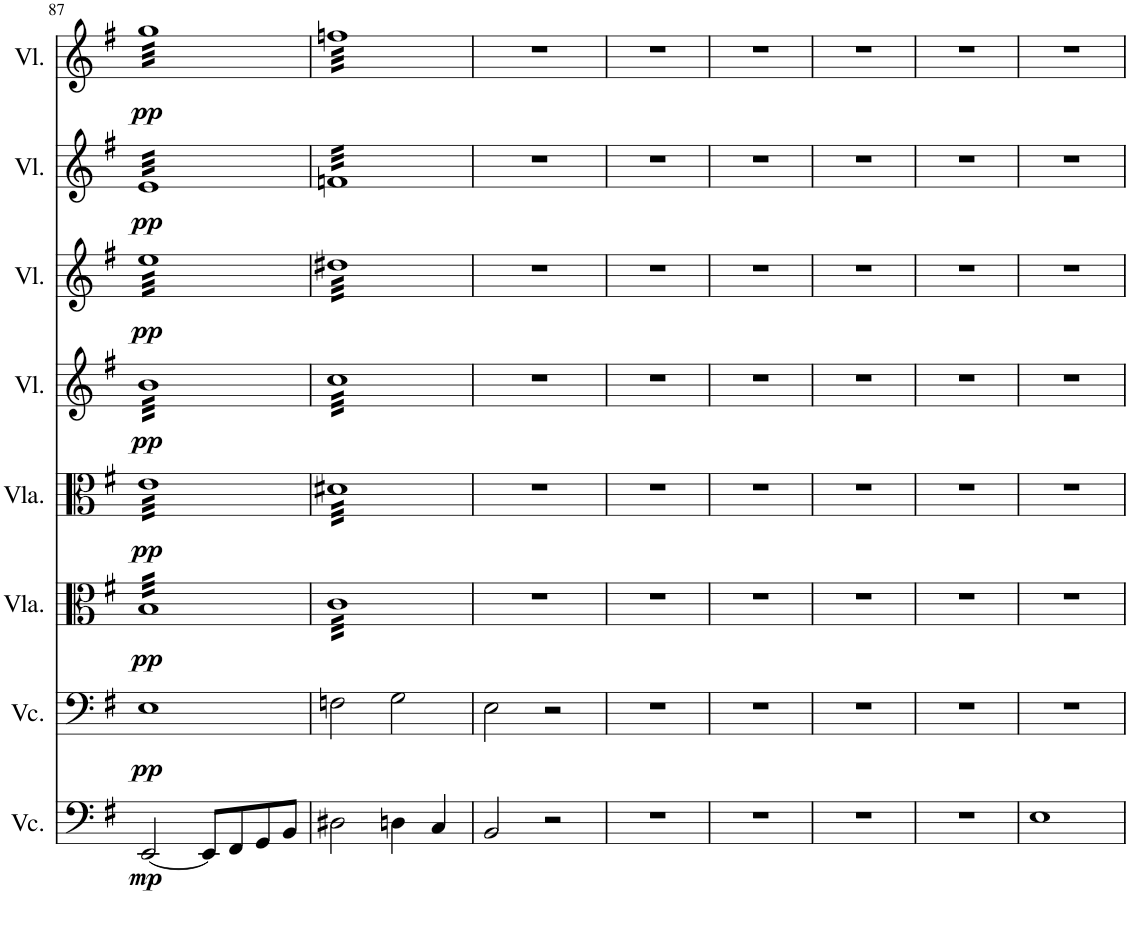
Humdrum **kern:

**kern	**dynam	**kern	**dynam	**kern	**dynam	**kern	**dynam	**kern	**dynam	**kern	**dynam	**kern	**dynam	**kern	**dynam
*part8	*part8	*part7	*part7	*part6	*part6	*part5	*part5	*part4	*part4	*part3	*part3	*part2	*part2	*part1	*part1
*staff8	*staff8	*staff7	*staff7	*staff6	*staff6	*staff5	*staff5	*staff4	*staff4	*staff3	*staff3	*staff2	*staff2	*staff1	*staff1
*I"Cello	*	*I"Cello	*	*I"Altviool	*	*I"Altviool	*	*I"Viool	*	*I"Viool	*	*I"Viool	*	*I"Viool	*
*	*	*	*	*	*	*	*	*I'Vl.	*	*I'Vl.	*	*I'Vl.	*	*I'Vl.	*
!!LO:PB:g=z
*clefF4	*	*clefF4	*	*clefC3	*	*clefC3	*	*clefG2	*	*clefG2	*	*clefG2	*	*clefG2	*
*k[f#]	*	*k[f#]	*	*k[f#]	*	*k[f#]	*	*k[f#]	*	*k[f#]	*	*k[f#]	*	*k[f#]	*
*M4/4	*	*M4/4	*	*M4/4	*	*M4/4	*	*M4/4	*	*M4/4	*	*M4/4	*	*M4/4	*
=87	=87	=87	=87	=87	=87	=87	=87	=87	=87	=87	=87	=87	=87	=87	=87
!	!LO:DY:b	!	!LO:DY:b	!	!LO:DY:b	!	!LO:DY:b	!	!LO:DY:b	!	!LO:DY:b	!	!LO:DY:b	!	!LO:DY:b
*	*	*	*	*tremolo	*	*	*	*	*	*	*	*	*	*	*
*	*	*	*	*	*	*tremolo	*	*	*	*	*	*	*	*	*
*	*	*	*	*	*	*	*	*tremolo	*	*	*	*	*	*	*
*	*	*	*	*	*	*	*	*	*	*tremolo	*	*	*	*	*
*	*	*	*	*	*	*	*	*	*	*	*	*tremolo	*	*	*
*	*	*	*	*	*	*	*	*	*	*	*	*	*	*tremolo	*
[2EE/	mp	1E	pp	32BLLL	pp	32eLLL	pp	32bLLL	pp	32eeLLL	pp	32eLLL	pp	32ggLLL	pp
.	.	.	.	32B	.	32e	.	32b	.	32ee	.	32e	.	32gg	.
.	.	.	.	32B	.	32e	.	32b	.	32ee	.	32e	.	32gg	.
.	.	.	.	32B	.	32e	.	32b	.	32ee	.	32e	.	32gg	.
.	.	.	.	32B	.	32e	.	32b	.	32ee	.	32e	.	32gg	.
.	.	.	.	32B	.	32e	.	32b	.	32ee	.	32e	.	32gg	.
.	.	.	.	32B	.	32e	.	32b	.	32ee	.	32e	.	32gg	.
.	.	.	.	32B	.	32e	.	32b	.	32ee	.	32e	.	32gg	.
.	.	.	.	32B	.	32e	.	32b	.	32ee	.	32e	.	32gg	.
.	.	.	.	32B	.	32e	.	32b	.	32ee	.	32e	.	32gg	.
.	.	.	.	32B	.	32e	.	32b	.	32ee	.	32e	.	32gg	.
.	.	.	.	32B	.	32e	.	32b	.	32ee	.	32e	.	32gg	.
.	.	.	.	32B	.	32e	.	32b	.	32ee	.	32e	.	32gg	.
.	.	.	.	32B	.	32e	.	32b	.	32ee	.	32e	.	32gg	.
.	.	.	.	32B	.	32e	.	32b	.	32ee	.	32e	.	32gg	.
.	.	.	.	32B	.	32e	.	32b	.	32ee	.	32e	.	32gg	.
8EE/L]	.	.	.	32B	.	32e	.	32b	.	32ee	.	32e	.	32gg	.
.	.	.	.	32B	.	32e	.	32b	.	32ee	.	32e	.	32gg	.
.	.	.	.	32B	.	32e	.	32b	.	32ee	.	32e	.	32gg	.
.	.	.	.	32B	.	32e	.	32b	.	32ee	.	32e	.	32gg	.
8FF#/	.	.	.	32B	.	32e	.	32b	.	32ee	.	32e	.	32gg	.
.	.	.	.	32B	.	32e	.	32b	.	32ee	.	32e	.	32gg	.
.	.	.	.	32B	.	32e	.	32b	.	32ee	.	32e	.	32gg	.
.	.	.	.	32B	.	32e	.	32b	.	32ee	.	32e	.	32gg	.
8GG/	.	.	.	32B	.	32e	.	32b	.	32ee	.	32e	.	32gg	.
.	.	.	.	32B	.	32e	.	32b	.	32ee	.	32e	.	32gg	.
.	.	.	.	32B	.	32e	.	32b	.	32ee	.	32e	.	32gg	.
.	.	.	.	32B	.	32e	.	32b	.	32ee	.	32e	.	32gg	.
8BB/J	.	.	.	32B	.	32e	.	32b	.	32ee	.	32e	.	32gg	.
.	.	.	.	32B	.	32e	.	32b	.	32ee	.	32e	.	32gg	.
.	.	.	.	32B	.	32e	.	32b	.	32ee	.	32e	.	32gg	.
.	.	.	.	32BJJJ	.	32eJJJ	.	32bJJJ	.	32eeJJJ	.	32eJJJ	.	32ggJJJ	.
=88	=88	=88	=88	=88	=88	=88	=88	=88	=88	=88	=88	=88	=88	=88	=88
2D#X\	.	2Fn\	.	32cLLL	.	32d#XLLL	.	32ccLLL	.	32dd#XLLL	.	32fnLLL	.	32ffnLLL	.
.	.	.	.	32c	.	32d#X	.	32cc	.	32dd#X	.	32fn	.	32ffn	.
.	.	.	.	32c	.	32d#X	.	32cc	.	32dd#X	.	32fn	.	32ffn	.
.	.	.	.	32c	.	32d#X	.	32cc	.	32dd#X	.	32fn	.	32ffn	.
.	.	.	.	32c	.	32d#X	.	32cc	.	32dd#X	.	32fn	.	32ffn	.
.	.	.	.	32c	.	32d#X	.	32cc	.	32dd#X	.	32fn	.	32ffn	.
.	.	.	.	32c	.	32d#X	.	32cc	.	32dd#X	.	32fn	.	32ffn	.
.	.	.	.	32c	.	32d#X	.	32cc	.	32dd#X	.	32fn	.	32ffn	.
.	.	.	.	32c	.	32d#X	.	32cc	.	32dd#X	.	32fn	.	32ffn	.
.	.	.	.	32c	.	32d#X	.	32cc	.	32dd#X	.	32fn	.	32ffn	.
.	.	.	.	32c	.	32d#X	.	32cc	.	32dd#X	.	32fn	.	32ffn	.
.	.	.	.	32c	.	32d#X	.	32cc	.	32dd#X	.	32fn	.	32ffn	.
.	.	.	.	32c	.	32d#X	.	32cc	.	32dd#X	.	32fn	.	32ffn	.
.	.	.	.	32c	.	32d#X	.	32cc	.	32dd#X	.	32fn	.	32ffn	.
.	.	.	.	32c	.	32d#X	.	32cc	.	32dd#X	.	32fn	.	32ffn	.
.	.	.	.	32c	.	32d#X	.	32cc	.	32dd#X	.	32fn	.	32ffn	.
4Dn\	.	2G\	.	32c	.	32d#X	.	32cc	.	32dd#X	.	32fn	.	32ffn	.
.	.	.	.	32c	.	32d#X	.	32cc	.	32dd#X	.	32fn	.	32ffn	.
.	.	.	.	32c	.	32d#X	.	32cc	.	32dd#X	.	32fn	.	32ffn	.
.	.	.	.	32c	.	32d#X	.	32cc	.	32dd#X	.	32fn	.	32ffn	.
.	.	.	.	32c	.	32d#X	.	32cc	.	32dd#X	.	32fn	.	32ffn	.
.	.	.	.	32c	.	32d#X	.	32cc	.	32dd#X	.	32fn	.	32ffn	.
.	.	.	.	32c	.	32d#X	.	32cc	.	32dd#X	.	32fn	.	32ffn	.
.	.	.	.	32c	.	32d#X	.	32cc	.	32dd#X	.	32fn	.	32ffn	.
4C/	.	.	.	32c	.	32d#X	.	32cc	.	32dd#X	.	32fn	.	32ffn	.
.	.	.	.	32c	.	32d#X	.	32cc	.	32dd#X	.	32fn	.	32ffn	.
.	.	.	.	32c	.	32d#X	.	32cc	.	32dd#X	.	32fn	.	32ffn	.
.	.	.	.	32c	.	32d#X	.	32cc	.	32dd#X	.	32fn	.	32ffn	.
.	.	.	.	32c	.	32d#X	.	32cc	.	32dd#X	.	32fn	.	32ffn	.
.	.	.	.	32c	.	32d#X	.	32cc	.	32dd#X	.	32fn	.	32ffn	.
.	.	.	.	32c	.	32d#X	.	32cc	.	32dd#X	.	32fn	.	32ffn	.
.	.	.	.	32cJJJ	.	32d#XJJJ	.	32ccJJJ	.	32dd#XJJJ	.	32fnJJJ	.	32ffnJJJ	.
*	*	*	*	*	*	*	*	*	*	*	*	*	*	*Xtremolo	*
*	*	*	*	*	*	*	*	*	*	*	*	*Xtremolo	*	*	*
*	*	*	*	*	*	*	*	*	*	*Xtremolo	*	*	*	*	*
*	*	*	*	*	*	*	*	*Xtremolo	*	*	*	*	*	*	*
*	*	*	*	*	*	*Xtremolo	*	*	*	*	*	*	*	*	*
*	*	*	*	*Xtremolo	*	*	*	*	*	*	*	*	*	*	*
=89	=89	=89	=89	=89	=89	=89	=89	=89	=89	=89	=89	=89	=89	=89	=89
2BB/	.	2E\	.	1r	.	1r	.	1r	.	1r	.	1r	.	1r	.
2r	.	2r	.	.	.	.	.	.	.	.	.	.	.	.	.
=90	=90	=90	=90	=90	=90	=90	=90	=90	=90	=90	=90	=90	=90	=90	=90
1r	.	1r	.	1r	.	1r	.	1r	.	1r	.	1r	.	1r	.
=91	=91	=91	=91	=91	=91	=91	=91	=91	=91	=91	=91	=91	=91	=91	=91
1r	.	1r	.	1r	.	1r	.	1r	.	1r	.	1r	.	1r	.
=92	=92	=92	=92	=92	=92	=92	=92	=92	=92	=92	=92	=92	=92	=92	=92
1r	.	1r	.	1r	.	1r	.	1r	.	1r	.	1r	.	1r	.
=93	=93	=93	=93	=93	=93	=93	=93	=93	=93	=93	=93	=93	=93	=93	=93
1r	.	1r	.	1r	.	1r	.	1r	.	1r	.	1r	.	1r	.
=94	=94	=94	=94	=94	=94	=94	=94	=94	=94	=94	=94	=94	=94	=94	=94
1E	.	1r	.	1r	.	1r	.	1r	.	1r	.	1r	.	1r	.
=	=	=	=	=	=	=	=	=	=	=	=	=	=	=	=
*-	*-	*-	*-	*-	*-	*-	*-	*-	*-	*-	*-	*-	*-	*-	*-
